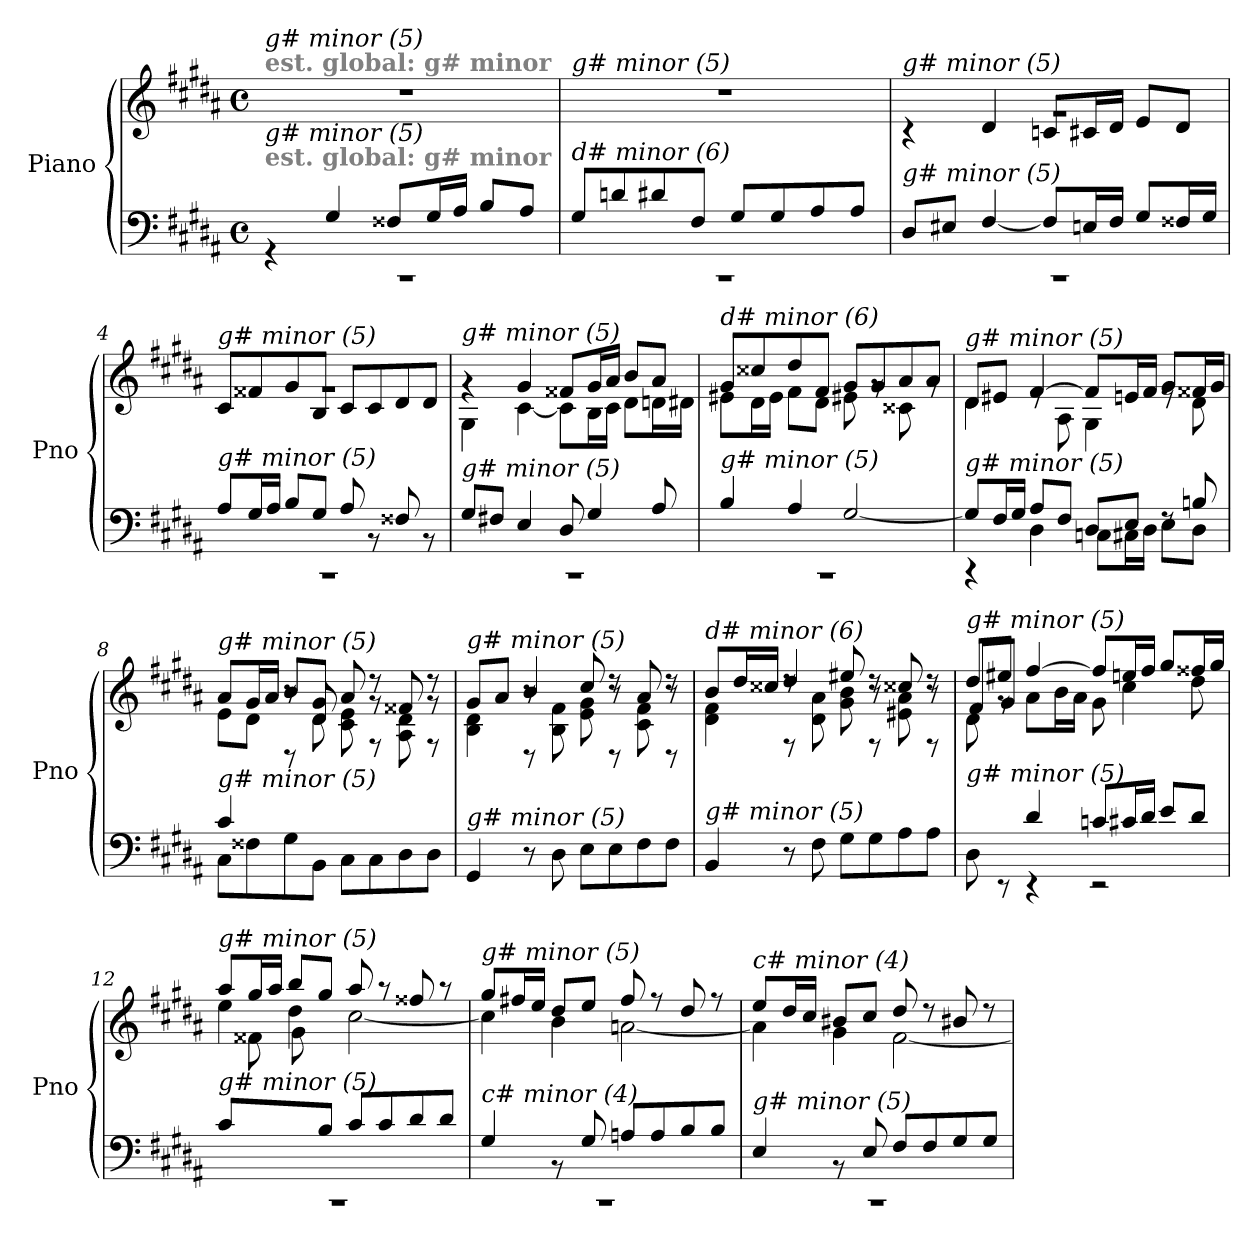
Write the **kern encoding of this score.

**kern	**kern
*part1	*part1
*staff2	*staff1
*I"Piano	*
*I'Pno	*
*clefF4	*clefG2
*k[f#c#g#d#a#]	*k[f#c#g#d#a#]
*M4/4	*M4/4
*met(c)	*met(c)
=1	=1
*^	*
!	!	!LO:TX:a:B:color=#808080:t=est. global&colon; g# minor
!	!	!LO:TX:i:t=g# minor (5)
!LO:TX:a:B:color=#808080:t=est. global&colon; g# minor	!	!
!LO:TX:i:t=g# minor (5)	!	!
1rCC	4r	1rdd
.	4G#/	.
.	8F##X/L	.
.	16G#/L	.
.	16A#/JJ	.
.	8B/L	.
.	8A#/J	.
=2	=2	=2
!	!	!LO:TX:i:t=g# minor (5)
!LO:TX:i:t=d# minor (6)	!	!
1rCC	8G#/L	1rdd
.	8dni/	.
.	8d#/	.
.	8F#/J	.
.	8G#/L	.
.	8G#/	.
.	8A#/	.
.	8A#/J	.
=3	=3	=3
*	*	*^
!	!	!LO:TX:i:t=g# minor (5)	!
!LO:TX:i:t=g# minor (5)	!	!	!
1rCC	8D#/L	1rg	4r
.	8E#X/J	.	.
.	[4F#/	.	4d#/
.	8F#/L]	.	8cni/L
.	16En/L	.	16c#/L
.	16F#/JJ	.	16d#/JJ
.	8G#/L	.	8e/L
.	16F##X/L	.	8d#/J
.	16G#/JJ	.	.
=4	=4	=4	=4
!	!	!LO:TX:i:t=g# minor (5)	!
!LO:TX:i:t=g# minor (5)	!	!	!
1rCC	8A#/L	1rg	8c#/L
.	16G#/L	.	8f##X/
.	16A#/JJ	.	.
.	8B/L	.	8g#/
.	8G#/J	.	8B/J
.	8A#/	.	8c#/L
.	8r	.	8c#/
.	8F##X/	.	8d#/
.	8r	.	8d#/J
!!LO:LB:g=z	!!
=5	=5	=5	=5
!	!	!LO:TX:i:t=g# minor (5)	!
!LO:TX:i:t=g# minor (5)	!	!	!
1rCC	8G#/L	4rg	4G#\
.	8F#X/J	.	.
.	4E/	4g#/	[4c#\
.	8D#/	8f##X/L	8c#\L]
.	4G#/	16g#/L	16B\L
.	.	16a#/JJ	16c#\JJ
.	.	8b/L	8d#\L
.	8A#/	8a#/J	16dni\L
.	.	.	16d#\JJ
=6	=6	=6	=6
!	!	!LO:TX:i:t=d# minor (6)	!
!LO:TX:i:t=g# minor (5)	!	!	!
1rCC	4B/	8g#/L	8e#X\L
.	.	8cc##X/	16d#\L
.	.	.	16e#\JJ
.	4A#/	8dd#/	8f#\L
.	.	8f#/J	8d#\J
.	[2G#/	8g#/L	8e#X\
.	.	8g#/	8rg
.	.	8a#/	8c##X\
.	.	8a#/J	8rg
=7	=7	=7	=7
!	!	!LO:TX:i:t=g# minor (5)	!
!LO:TX:i:t=g# minor (5)	!	!	!
4rCC	8G#/L]	8d#/L	4d#\
.	16F#/L	8e#X/J	.
.	16G#/JJ	.	.
8A#/L	4D#\	[4f#/	8re
8F#/J	.	.	8A#\
8D#/L	8Cni\L	8f#/L]	4G#\
8E/J	16C#\L	16en/L	.
.	16D#\JJ	16f#/JJ	.
8rF	8E\L	8g#/L	8re
8Bn/	8D#\J	16f##X/L	8d#\
.	.	16g#/JJ	.
!!LO:LB:g=z
=8	=8	=8	=8
*	*	*	*^
!	!	!LO:TX:i:t=g# minor (5)	!	!
!LO:TX:i:t=g# minor (5)	!	!	!	!
4c#/	8C#\L	8a#/L	8e\L	4ryy
.	8F##X\	16g#/L	8d#\J	.
.	.	16a#/JJ	.	.
4ryy	8G#\	8b/L	8r	8rD
.	8BB\J	8g#/J	8d#\	8d#/
8ryy	8C#\L	8a#/	8c#\ 8e\	8ryy
8ryy	8C#\	8rg	8rdd	8rF
8ryy	8D#\	8f##X/	8A#\ 8d#\	8ryy
8ryy	8D#\J	8rg	8rdd	8rF
!!LO:LB:g=z	!!	!!
=9	=9	=9	=9	=9
!	!	!LO:TX:i:t=g# minor (5)	!	!
!LO:TX:i:t=g# minor (5)	!	!	!	!
4ryy	4GG#/	8g#/L	4B\ 4d#\	4ryy
.	.	8a#/J	.	.
8ryy	8r	4b/	8r	8rD
4ryy	8D#\	.	8B\ 8f#\	4ryy
.	8E\L	8cc#/	8e\ 8g#\	.
8ryy	8E\	8r	8rdd	8rD
8ryy	8F#\	8a#/	8c#\ 8f#\	8ryy
8ryy	8F#\J	8r	8rdd	8rD
=10	=10	=10	=10	=10
!	!	!LO:TX:i:t=d# minor (6)	!	!
!LO:TX:i:t=g# minor (5)	!	!	!	!
4ryy	4BB/	8b/L	4d#\ 4f#\	4ryy
.	.	16dd#/L	.	.
.	.	16cc##X/JJ	.	.
8ryy	8r	4dd#/	8rdd	8rF
4ryy	8F#\	.	8d#\ 8a#\	4ryy
.	8G#\L	8ee#X/	8g#\ 8b\	.
8ryy	8G#\	8r	8rdd	8rF
8ryy	8A#\	8cc##X/	8e#X\ 8a#\	8ryy
8ryy	8A#\J	8r	8rdd	8rF
=11	=11	=11	=11	=11
*	*^	*	*	*^
!	!	!	!LO:TX:i:t=g# minor (5)	!	!	!
!LO:TX:i:t=g# minor (5)	!	!	!	!	!	!
4ryy	8D#\	4ryy	8dd#/L	8d#\	8f#/L	4ryy
.	8rEE	.	8ee#X/J	8rg	8g#/J	.
2.ryy	4rEE	4d#/	[4ff#/	8a#\L	2.ryy	2.ryy
.	.	.	.	16b\L	.	.
.	.	.	.	16a#\JJ	.	.
.	2rEE	8cni/L	8ff#/L]	8g#\	.	.
.	.	16c#/L	16een/L	4cc#\	.	.
.	.	16d#/JJ	16ff#/JJ	.	.	.
.	.	8e/L	8gg#/L	.	.	.
.	.	8d#/J	16ff##X/L	8dd#\	.	.
.	.	.	16gg#/JJ	.	.	.
*	*v	*v	*	*	*	*
*	*	*	*	*v	*v
=12	=12	=12	=12	=12
!	!	!LO:TX:i:t=g# minor (5)	!	!
!LO:TX:i:t=g# minor (5)	!	!	!	!
1rCC	8c#/L	8aa#/L	4ee\	8ryy
.	4ryy	16gg#/L	.	8f##X\
.	.	16aa#/JJ	.	.
.	.	8bb/L	4dd#\	8g#\
.	8B/J	8gg#/J	.	2ryy
.	8c#/L	8aa#/	[2cc#\	.
.	8c#/	8r	.	.
.	8d#/	8ff##X/	.	.
.	8d#/J	8r	.	8ryy
!!LO:LB:g=z
=13	=13	=13	=13	=13
!	!	!LO:TX:i:t=g# minor (5)	!	!
!LO:TX:i:t=c# minor (4)	!	!	!	!
*	*	*	*v	*v
1rCC	4G#/	8gg#/L	4cc#\]
.	.	16ff#X/L	.
.	.	16ee/JJ	.
.	8r	8dd#/L	4b\
.	8G#/	8ee/J	.
.	8An/L	8ff#/	[2an\
.	8A/	8r	.
.	8B/	8dd#/	.
.	8B/J	8r	.
=14	=14	=14	=14
!	!	!LO:TX:i:t=c# minor (4)	!
!LO:TX:i:t=g# minor (5)	!	!	!
1rCC	4E/	8ee/L	4a\]
.	.	16dd#/L	.
.	.	16cc#/JJ	.
.	8rBB	8b#X/L	4g#\
.	8E/	8cc#/J	.
.	8F#/L	8dd#/	[2f#\
.	8F#/	8r	.
.	8G#/	8b#X/	.
.	8G#/J	8r	.
*v	*v	*	*
*	*v	*v
=	=
*-	*-
